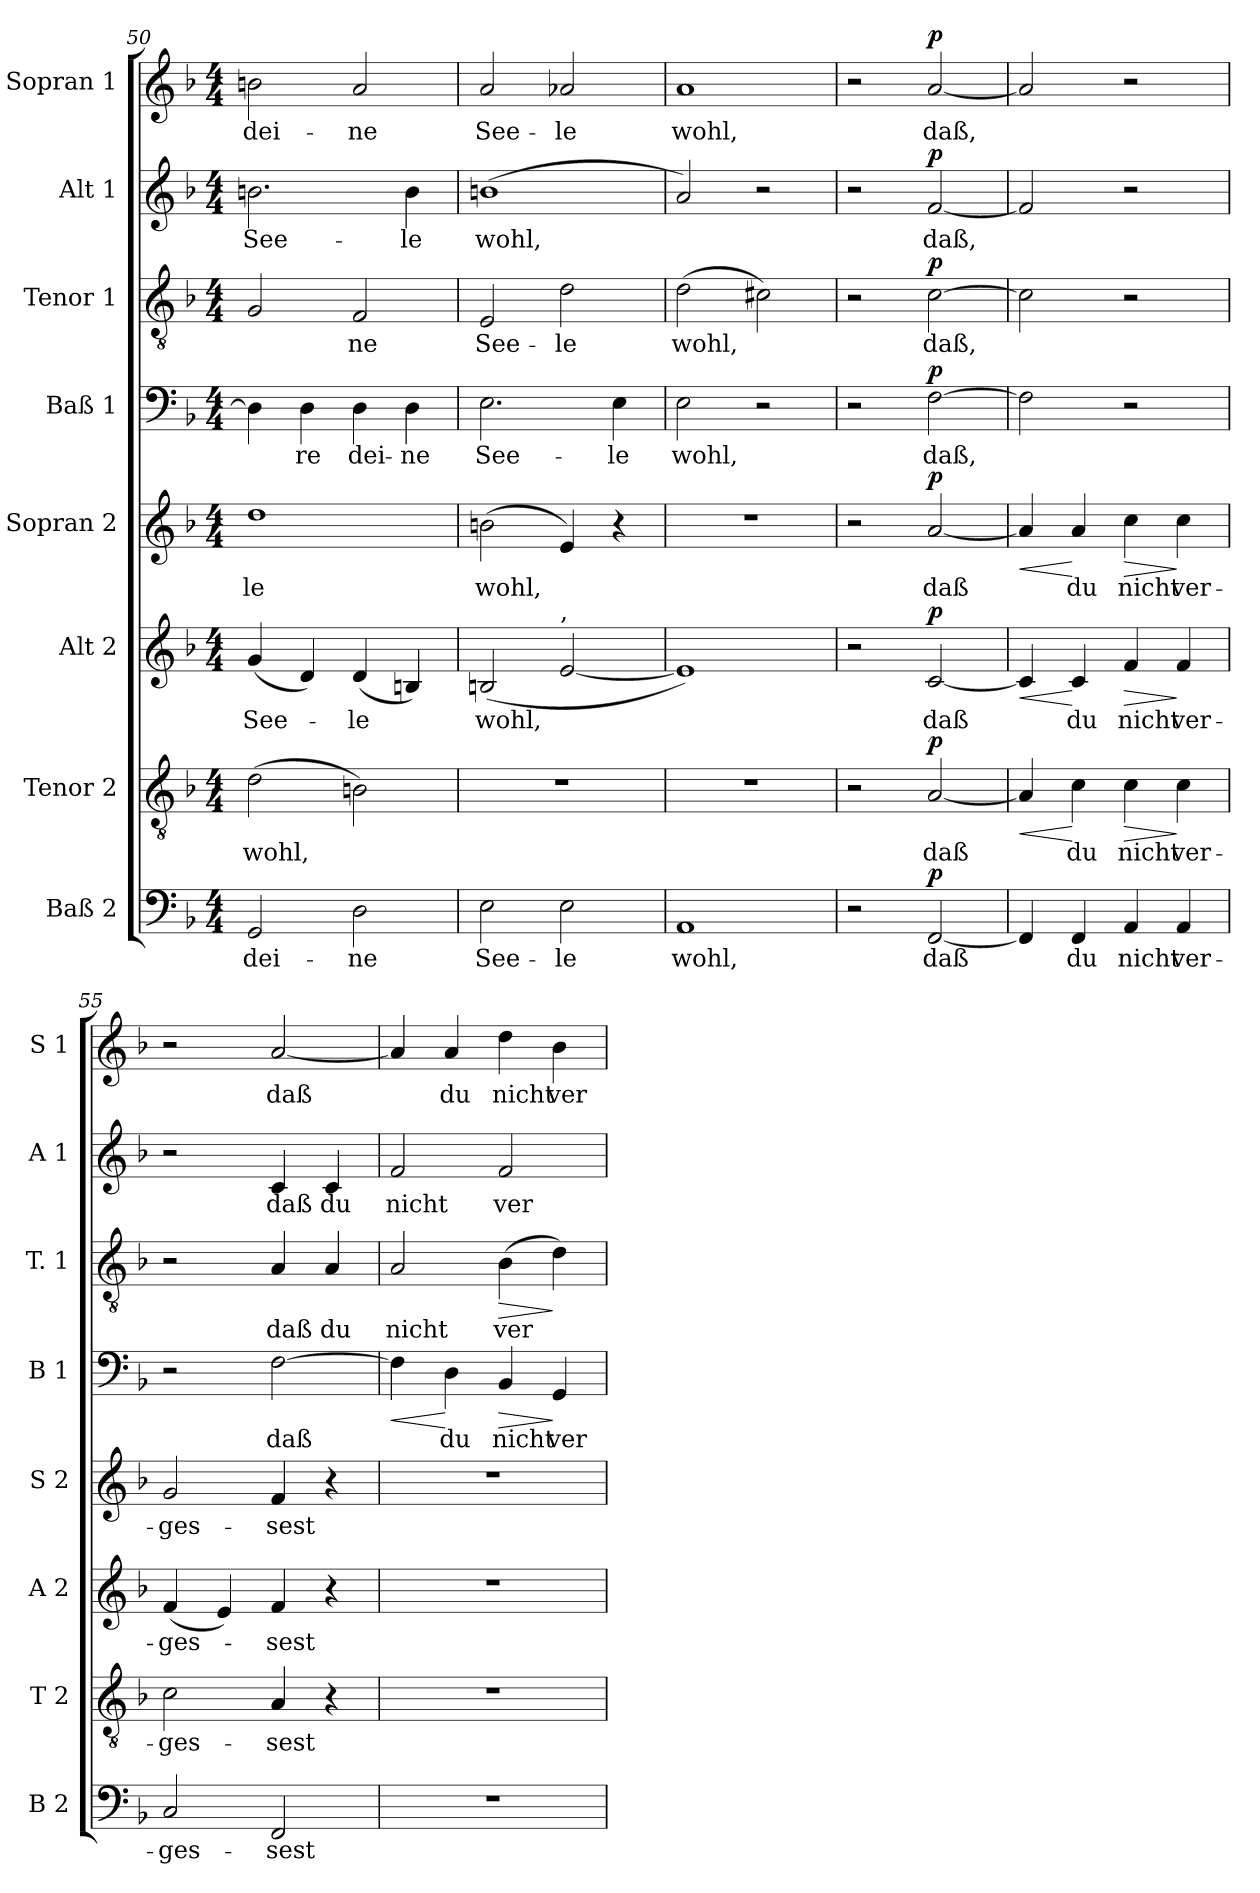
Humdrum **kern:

**kern	**text	**dynam	**kern	**text	**dynam	**kern	**text	**dynam	**kern	**text	**dynam	**kern	**text	**dynam	**kern	**text	**dynam	**kern	**text	**dynam	**kern	**text	**dynam
*part8	*part8	*part8	*part7	*part7	*part7	*part6	*part6	*part6	*part5	*part5	*part5	*part4	*part4	*part4	*part3	*part3	*part3	*part2	*part2	*part2	*part1	*part1	*part1
*staff8	*staff8	*staff8	*staff7	*staff7	*staff7	*staff6	*staff6	*staff6	*staff5	*staff5	*staff5	*staff4	*staff4	*staff4	*staff3	*staff3	*staff3	*staff2	*staff2	*staff2	*staff1	*staff1	*staff1
*I"Baß 2	*	*	*I"Tenor 2	*	*	*I"Alt 2	*	*	*I"Sopran 2	*	*	*I"Baß 1	*	*	*I"Tenor 1	*	*	*I"Alt 1	*	*	*I"Sopran 1	*	*
*I'B 2	*	*	*I'T 2	*	*	*I'A 2	*	*	*I'S 2	*	*	*I'B 1	*	*	*I'T. 1	*	*	*I'A 1	*	*	*I'S 1	*	*
*clefF4	*	*	*clefGv2	*	*	*clefG2	*	*	*clefG2	*	*	*clefF4	*	*	*clefGv2	*	*	*clefG2	*	*	*clefG2	*	*
*k[b-]	*	*	*k[b-]	*	*	*k[b-]	*	*	*k[b-]	*	*	*k[b-]	*	*	*k[b-]	*	*	*k[b-]	*	*	*k[b-]	*	*
*M4/4	*	*	*M4/4	*	*	*M4/4	*	*	*M4/4	*	*	*M4/4	*	*	*M4/4	*	*	*M4/4	*	*	*M4/4	*	*
=50	=50	=50	=50	=50	=50	=50	=50	=50	=50	=50	=50	=50	=50	=50	=50	=50	=50	=50	=50	=50	=50	=50	=50
!	!LO:LY:b	!	!	!LO:LY:b	!	!	!LO:LY:b	!	!	!LO:LY:b	!	!	!	!	!	!	!	!	!LO:LY:b	!	!	!LO:LY:b	!
2GG/	dei-	.	(>2d\	wohl,	.	(<4g/	See-	.	1dd	le	.	4D\]	.	.	2G/	.	.	2.bn\	See-	.	2bn\	dei-	.
!	!	!	!	!	!	!	!	!	!	!	!	!	!LO:LY:b	!	!	!	!	!	!	!	!	!	!
.	.	.	.	.	.	4d/)	.	.	.	.	.	4D\	re	.	.	.	.	.	.	.	.	.	.
!	!LO:LY:b	!	!	!	!	!	!LO:LY:b	!	!	!	!	!	!LO:LY:b	!	!	!LO:LY:b	!	!	!	!	!	!LO:LY:b	!
2D\	ne	.	2Bn\)	.	.	(<4d/	le	.	.	.	.	4D\	dei-	.	2F/	ne	.	.	.	.	2a/	ne	.
!	!	!	!	!	!	!	!	!	!	!	!	!	!LO:LY:b	!	!	!	!	!	!LO:LY:b	!	!	!	!
.	.	.	.	.	.	4Bn/)	.	.	.	.	.	4D\	ne	.	.	.	.	4b\	le	.	.	.	.
=51	=51	=51	=51	=51	=51	=51	=51	=51	=51	=51	=51	=51	=51	=51	=51	=51	=51	=51	=51	=51	=51	=51	=51
!	!LO:LY:b	!	!	!	!	!	!LO:LY:b	!	!	!LO:LY:b	!	!	!LO:LY:b	!	!	!LO:LY:b	!	!	!LO:LY:b	!	!	!LO:LY:b	!
2E\	See-	.	1r	.	.	(<2Bn/	wohl,	.	(>2bn\	wohl,	.	2.E\	See-	.	2E/	See-	.	(>1bn	wohl,	.	2a/	See-	.
!	!	!	!	!	!	!LO:TX:a:t=,	!	!	!	!	!	!	!	!	!	!	!	!	!	!	!	!	!
!	!LO:LY:b	!	!	!	!	!	!	!	!	!	!	!	!	!	!	!LO:LY:b	!	!	!	!	!	!LO:LY:b	!
2E\	le	.	.	.	.	[2e/	.	.	4e/)	.	.	.	.	.	2d\	le	.	.	.	.	2a-X/	le	.
!	!	!	!	!	!	!	!	!	!	!	!	!	!LO:LY:b	!	!	!	!	!	!	!	!	!	!
.	.	.	.	.	.	.	.	.	4r	.	.	4E\	le	.	.	.	.	.	.	.	.	.	.
=52	=52	=52	=52	=52	=52	=52	=52	=52	=52	=52	=52	=52	=52	=52	=52	=52	=52	=52	=52	=52	=52	=52	=52
!	!LO:LY:b	!	!	!	!	!	!	!	!	!	!	!	!LO:LY:b	!	!	!LO:LY:b	!	!	!	!	!	!LO:LY:b	!
1AA	wohl,	.	1r	.	.	1e])	.	.	1r	.	.	2E\	wohl,	.	(>2d\	wohl,	.	2a/)	.	.	1a	wohl,	.
.	.	.	.	.	.	.	.	.	.	.	.	2r	.	.	2c#X\)	.	.	2r	.	.	.	.	.
=53	=53	=53	=53	=53	=53	=53	=53	=53	=53	=53	=53	=53	=53	=53	=53	=53	=53	=53	=53	=53	=53	=53	=53
2r	.	.	2r	.	.	2r	.	.	2r	.	.	2r	.	.	2r	.	.	2r	.	.	2r	.	.
!	!LO:LY:b	!LO:DY:b	!	!LO:LY:b	!LO:DY:b	!	!LO:LY:b	!LO:DY:b	!	!LO:LY:b	!LO:DY:b	!	!LO:LY:b	!LO:DY:b	!	!LO:LY:b	!LO:DY:b	!	!LO:LY:b	!LO:DY:b	!	!LO:LY:b	!LO:DY:b
[2FF/	daß	p	[2A/	daß	p	[2c/	daß	p	[2a/	daß	p	[2F\	daß,	p	[2c\	daß,	p	[2f/	daß,	p	[2a/	daß,	p
!!LO:PB:g=z
=54	=54	=54	=54	=54	=54	=54	=54	=54	=54	=54	=54	=54	=54	=54	=54	=54	=54	=54	=54	=54	=54	=54	=54
!	!	!	!	!	!LO:HP:b	!	!	!LO:HP:b	!	!	!LO:HP:b	!	!	!	!	!	!	!	!	!	!	!	!
4FF/]	.	.	4A/]	.	<	4c/]	.	<	4a/]	.	<	2F\]	.	.	2c\]	.	.	2f/]	.	.	2a/]	.	.
!	!LO:LY:b	!	!	!LO:LY:b	!	!	!LO:LY:b	!	!	!LO:LY:b	!	!	!	!	!	!	!	!	!	!	!	!	!
4FF/	du	.	4c\	du	[	4c/	du	[	4a/	du	[	.	.	.	.	.	.	.	.	.	.	.	.
!	!LO:LY:b	!	!	!LO:LY:b	!LO:HP:b	!	!LO:LY:b	!LO:HP:b	!	!LO:LY:b	!LO:HP:b	!	!	!	!	!	!	!	!	!	!	!	!
4AA/	nicht	.	4c\	nicht	>	4f/	nicht	>	4cc\	nicht	>	2r	.	.	2r	.	.	2r	.	.	2r	.	.
!	!LO:LY:b	!	!	!LO:LY:b	!	!	!LO:LY:b	!	!	!LO:LY:b	!	!	!	!	!	!	!	!	!	!	!	!	!
4AA/	ver-	.	4c\	ver-	]	4f/	ver-	]	4cc\	ver-	]	.	.	.	.	.	.	.	.	.	.	.	.
=55	=55	=55	=55	=55	=55	=55	=55	=55	=55	=55	=55	=55	=55	=55	=55	=55	=55	=55	=55	=55	=55	=55	=55
!	!LO:LY:b	!	!	!LO:LY:b	!	!	!LO:LY:b	!	!	!LO:LY:b	!	!	!	!	!	!	!	!	!	!	!	!	!
2C/	ges-	.	2c\	ges-	.	(<4f/	ges-	.	2g/	ges-	.	2r	.	.	2r	.	.	2r	.	.	2r	.	.
.	.	.	.	.	.	4e/)	.	.	.	.	.	.	.	.	.	.	.	.	.	.	.	.	.
!	!LO:LY:b	!	!	!LO:LY:b	!	!	!LO:LY:b	!	!	!LO:LY:b	!	!	!LO:LY:b	!	!	!LO:LY:b	!	!	!LO:LY:b	!	!	!LO:LY:b	!
2FF/	sest	.	4A/	sest	.	4f/	sest	.	4f/	sest	.	[2F\	daß	.	4A/	daß	.	4c/	daß	.	[2a/	daß	.
!	!	!	!	!	!	!	!	!	!	!	!	!	!	!	!	!LO:LY:b	!	!	!LO:LY:b	!	!	!	!
.	.	.	4r	.	.	4r	.	.	4r	.	.	.	.	.	4A/	du	.	4c/	du	.	.	.	.
=56	=56	=56	=56	=56	=56	=56	=56	=56	=56	=56	=56	=56	=56	=56	=56	=56	=56	=56	=56	=56	=56	=56	=56
!	!	!	!	!	!	!	!	!	!	!	!	!	!	!LO:HP:b	!	!LO:LY:b	!	!	!LO:LY:b	!	!	!	!
1r	.	.	1r	.	.	1r	.	.	1r	.	.	4F\]	.	<	2A/	nicht	.	2f/	nicht	.	4a/]	.	.
!	!	!	!	!	!	!	!	!	!	!	!	!	!LO:LY:b	!	!	!	!	!	!	!	!	!LO:LY:b	!
.	.	.	.	.	.	.	.	.	.	.	.	4D\	du	[	.	.	.	.	.	.	4a/	du	.
!	!	!	!	!	!	!	!	!	!	!	!	!	!LO:LY:b	!LO:HP:b	!	!LO:LY:b	!LO:HP:b	!	!LO:LY:b	!	!	!LO:LY:b	!
.	.	.	.	.	.	.	.	.	.	.	.	4BB-/	nicht	>	(>4B-\	ver	>	2f/	ver-	.	4dd\	nicht	.
!	!	!	!	!	!	!	!	!	!	!	!	!	!LO:LY:b	!	!	!	!	!	!	!	!	!LO:LY:b	!
.	.	.	.	.	.	.	.	.	.	.	.	4GG/	ver-	]	4d\)	.	]	.	.	.	4b-\	ver-	.
=	=	=	=	=	=	=	=	=	=	=	=	=	=	=	=	=	=	=	=	=	=	=	=
*-	*-	*-	*-	*-	*-	*-	*-	*-	*-	*-	*-	*-	*-	*-	*-	*-	*-	*-	*-	*-	*-	*-	*-
